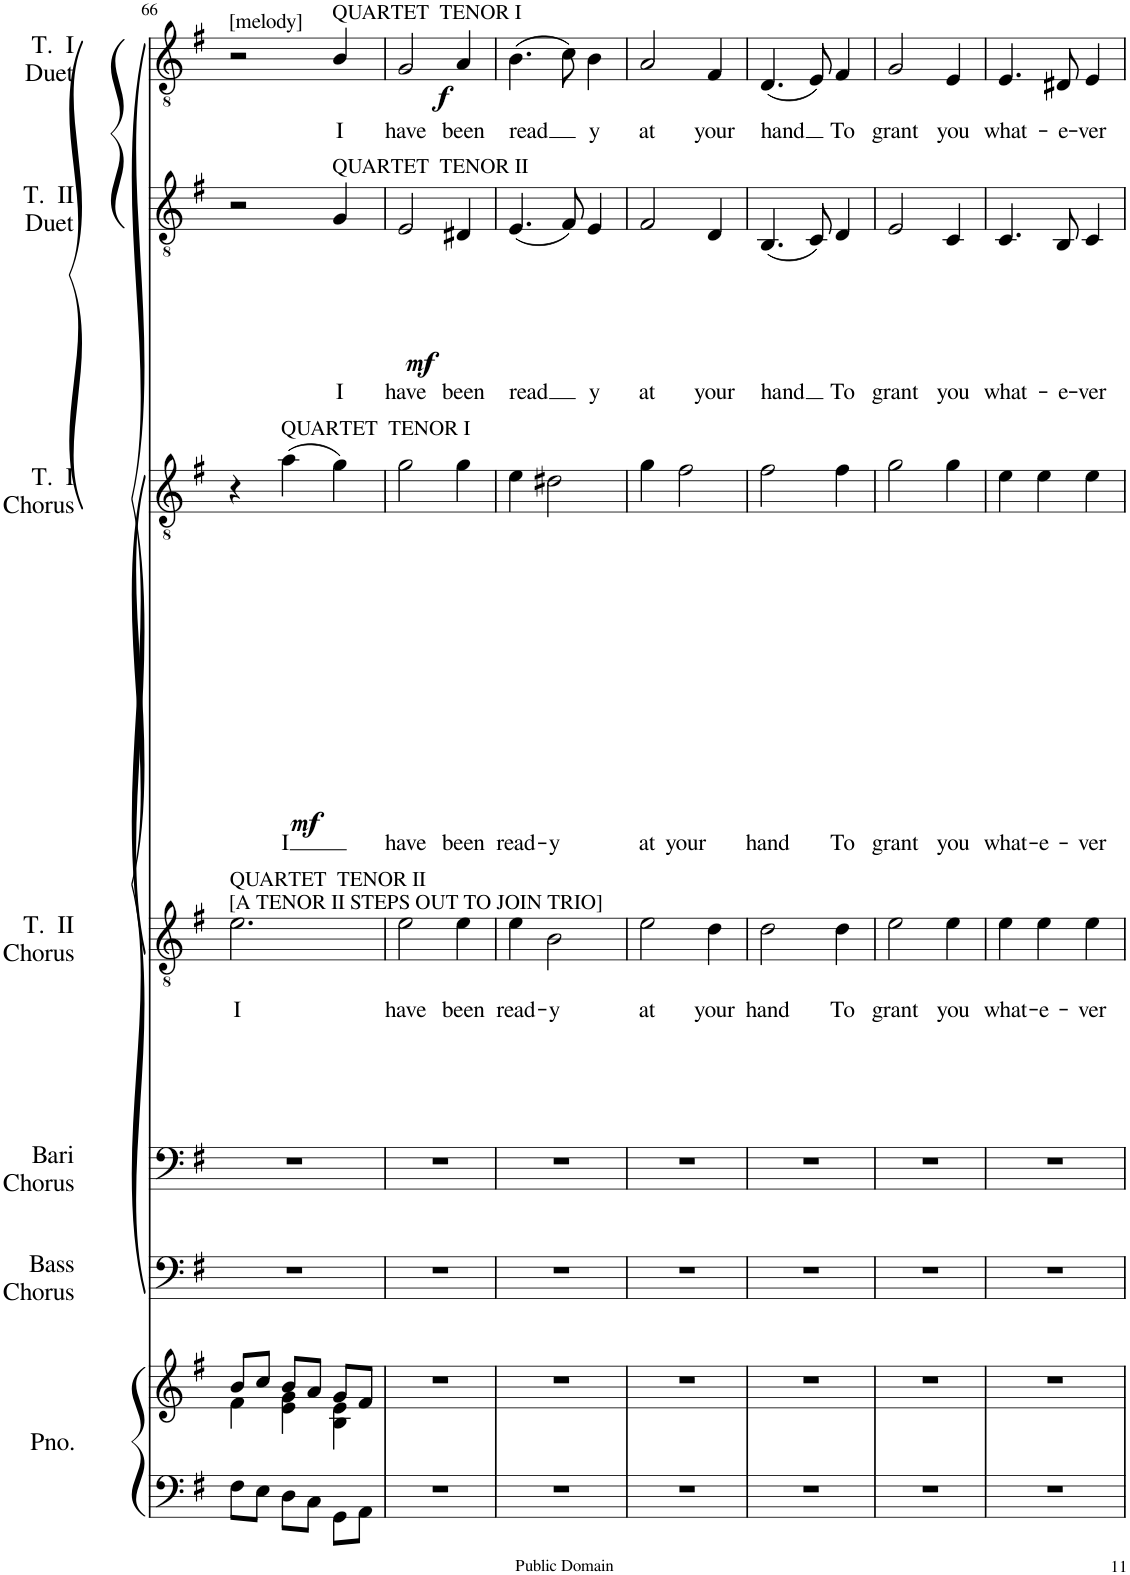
**kern	**kern	**kern	**kern	**kern	**text	**text	**kern	**text	**text	**dynam	**kern	**text	**text	**dynam	**kern	**text	**text	**dynam
*part7	*part7	*part6	*part5	*part4	*part4	*part4	*part3	*part3	*part3	*part3	*part2	*part2	*part2	*part2	*part1	*part1	*part1	*part1
*staff8	*staff7	*staff6	*staff5	*staff4	*staff4	*staff4	*staff3	*staff3	*staff3	*staff3	*staff2	*staff2	*staff2	*staff2	*staff1	*staff1	*staff1	*staff1
*I"Piano	*	*I"Bass Chorus	*I"Baritone Chorus	*I"Tenor II Chorus	*	*	*I"Tenor I Chorus	*	*	*	*I"Tenor II Duet	*	*	*	*I"Tenor I Duet	*	*	*
*I'Pno.	*	*I'Bass Chorus	*I'Bari Chorus	*I'T.  II Chorus	*	*	*I'T.  I Chorus	*	*	*	*I'T.  II Duet	*	*	*	*I'T.  I Duet	*	*	*
!!LO:PB:g=z
*clefF4	*clefG2	*clefF4	*clefF4	*clefGv2	*	*	*clefGv2	*	*	*	*clefGv2	*	*	*	*clefGv2	*	*	*
*k[f#]	*k[f#]	*k[f#]	*k[f#]	*k[f#]	*	*	*k[f#]	*	*	*	*k[f#]	*	*	*	*k[f#]	*	*	*
*M3/4	*M3/4	*M3/4	*M3/4	*M3/4	*	*	*M3/4	*	*	*	*M3/4	*	*	*	*M3/4	*	*	*
=66	=66	=66	=66	=66	=66	=66	=66	=66	=66	=66	=66	=66	=66	=66	=66	=66	=66	=66
*^	*^	*	*	*	*	*	*	*	*	*	*	*	*	*	*	*	*	*
!	!	!	!	!	!	!	!	!	!	!	!	!	!	!	!	!	!LO:TX:a:t=[melody]	!	!	!
!	!	!	!	!	!	!LO:TX:a:t=[A TENOR II STEPS OUT TO JOIN TRIO]	!	!	!	!	!	!	!	!	!	!	!	!	!	!
!	!	!	!	!	!	!LO:TX:a:t=QUARTET  TENOR II	!	!	!	!	!	!	!	!	!	!	!	!	!	!
!	!	!	!	!	!	!	!	!LO:LY:b	!	!	!	!	!	!	!	!	!	!	!	!
2.ryy	8F#\L	8b/L	4f#\	2.r	2.r	2.e\	.	I	4r	.	.	.	2r	.	.	.	2r	.	.	.
.	8E\J	8cc/J	.	.	.	.	.	.	.	.	.	.	.	.	.	.	.	.	.	.
!	!	!	!	!	!	!	!	!	!LO:TX:a:t=QUARTET  TENOR I	!	!	!	!	!	!	!	!	!	!	!
!	!	!	!	!	!	!	!	!	!	!	!LO:LY:b	!LO:DY:b	!	!	!	!	!	!	!	!
.	8D\L	8b/L	4e\ 4g\	.	.	.	.	.	(4a\	.	I	mf	.	.	.	.	.	.	.	.
.	8C\J	8a/J	.	.	.	.	.	.	.	.	.	.	.	.	.	.	.	.	.	.
!	!	!	!	!	!	!	!	!	!	!	!	!	!	!	!	!	!LO:TX:a:t=QUARTET  TENOR I	!	!	!
!	!	!	!	!	!	!	!	!	!	!	!	!	!LO:TX:a:t=QUARTET  TENOR II	!	!	!	!	!	!	!
!	!	!	!	!	!	!	!	!	!	!	!	!	!	!	!LO:LY:b	!LO:DY:b	!	!	!LO:LY:b	!LO:DY:b
.	8GG\L	8g/L	4B\ 4e\	.	.	.	.	.	4g\)	.	.	.	4G/	.	I	mf	4B/	.	I	f
.	8AA\J	8f#/J	.	.	.	.	.	.	.	.	.	.	.	.	.	.	.	.	.	.
*	*	*v	*v	*	*	*	*	*	*	*	*	*	*	*	*	*	*	*	*	*
=67	=67	=67	=67	=67	=67	=67	=67	=67	=67	=67	=67	=67	=67	=67	=67	=67	=67	=67	=67
!	!	!	!	!	!	!	!LO:LY:b	!	!	!LO:LY:b	!	!	!	!LO:LY:b	!	!	!	!LO:LY:b	!
*v	*v	*	*	*	*	*	*	*	*	*	*	*	*	*	*	*	*	*	*
2.r	2.r	2.r	2.r	2e\	.	have	2g\	.	have	.	2E/	.	have	.	2G/	.	have	.
!	!	!	!	!	!	!LO:LY:b	!	!	!LO:LY:b	!	!	!	!LO:LY:b	!	!	!	!LO:LY:b	!
.	.	.	.	4e\	.	been	4g\	.	been	.	4D#X/	.	been	.	4A/	.	been	.
=68	=68	=68	=68	=68	=68	=68	=68	=68	=68	=68	=68	=68	=68	=68	=68	=68	=68	=68
!	!	!	!	!	!	!LO:LY:b	!	!	!LO:LY:b	!	!	!	!LO:LY:b	!	!	!	!LO:LY:b	!
2.r	2.r	2.r	2.r	4e\	.	read-	4e\	.	read-	.	(4.E/	.	read	.	(4.B\	.	read	.
!	!	!	!	!	!	!LO:LY:b	!	!	!LO:LY:b	!	!	!	!	!	!	!	!	!
.	.	.	.	2B\	.	-y	2d#X\	.	-y	.	.	.	.	.	.	.	.	.
.	.	.	.	.	.	.	.	.	.	.	8F#/)	.	.	.	8c\)	.	.	.
!	!	!	!	!	!	!	!	!	!	!	!	!	!LO:LY:b	!	!	!	!LO:LY:b	!
.	.	.	.	.	.	.	.	.	.	.	4E/	.	y	.	4B\	.	y	.
=69	=69	=69	=69	=69	=69	=69	=69	=69	=69	=69	=69	=69	=69	=69	=69	=69	=69	=69
!	!	!	!	!	!	!LO:LY:b	!	!	!LO:LY:b	!	!	!	!LO:LY:b	!	!	!	!LO:LY:b	!
2.r	2.r	2.r	2.r	2e\	.	at	4g\	.	at	.	2F#/	.	at	.	2A/	.	at	.
!	!	!	!	!	!	!	!	!	!LO:LY:b	!	!	!	!	!	!	!	!	!
.	.	.	.	.	.	.	2f#\	.	your	.	.	.	.	.	.	.	.	.
!	!	!	!	!	!	!LO:LY:b	!	!	!	!	!	!	!LO:LY:b	!	!	!	!LO:LY:b	!
.	.	.	.	4d\	.	your	.	.	.	.	4D/	.	your	.	4F#/	.	your	.
=70	=70	=70	=70	=70	=70	=70	=70	=70	=70	=70	=70	=70	=70	=70	=70	=70	=70	=70
!	!	!	!	!	!	!LO:LY:b	!	!	!LO:LY:b	!	!	!	!LO:LY:b	!	!	!	!LO:LY:b	!
2.r	2.r	2.r	2.r	2d\	.	hand	2f#\	.	hand	.	(4.BB/	.	hand	.	(4.D/	.	hand	.
.	.	.	.	.	.	.	.	.	.	.	8C/)	.	.	.	8E/)	.	.	.
!	!	!	!	!	!	!LO:LY:b	!	!	!LO:LY:b	!	!	!	!LO:LY:b	!	!	!	!LO:LY:b	!
.	.	.	.	4d\	.	To	4f#\	.	To	.	4D/	.	To	.	4F#/	.	To	.
=71	=71	=71	=71	=71	=71	=71	=71	=71	=71	=71	=71	=71	=71	=71	=71	=71	=71	=71
!	!	!	!	!	!	!LO:LY:b	!	!	!LO:LY:b	!	!	!	!LO:LY:b	!	!	!	!LO:LY:b	!
2.r	2.r	2.r	2.r	2e\	.	grant	2g\	.	grant	.	2E/	.	grant	.	2G/	.	grant	.
!	!	!	!	!	!	!LO:LY:b	!	!	!LO:LY:b	!	!	!	!LO:LY:b	!	!	!	!LO:LY:b	!
.	.	.	.	4e\	.	you	4g\	.	you	.	4C/	.	you	.	4E/	.	you	.
=72	=72	=72	=72	=72	=72	=72	=72	=72	=72	=72	=72	=72	=72	=72	=72	=72	=72	=72
!	!	!	!	!	!	!LO:LY:b	!	!	!LO:LY:b	!	!	!	!LO:LY:b	!	!	!	!LO:LY:b	!
2.r	2.r	2.r	2.r	4e\	.	what-	4e\	.	what-	.	4.C/	.	what-	.	4.E/	.	what-	.
!	!	!	!	!	!	!LO:LY:b	!	!	!LO:LY:b	!	!	!	!	!	!	!	!	!
.	.	.	.	4e\	.	-e-	4e\	.	-e-	.	.	.	.	.	.	.	.	.
!	!	!	!	!	!	!	!	!	!	!	!	!	!LO:LY:b	!	!	!	!LO:LY:b	!
.	.	.	.	.	.	.	.	.	.	.	8BB/	.	-e-	.	8D#X/	.	-e-	.
!	!	!	!	!	!	!LO:LY:b	!	!	!LO:LY:b	!	!	!	!LO:LY:b	!	!	!	!LO:LY:b	!
.	.	.	.	4e\	.	-ver	4e\	.	-ver	.	4C/	.	-ver	.	4E/	.	-ver	.
=	=	=	=	=	=	=	=	=	=	=	=	=	=	=	=	=	=	=
*-	*-	*-	*-	*-	*-	*-	*-	*-	*-	*-	*-	*-	*-	*-	*-	*-	*-	*-
